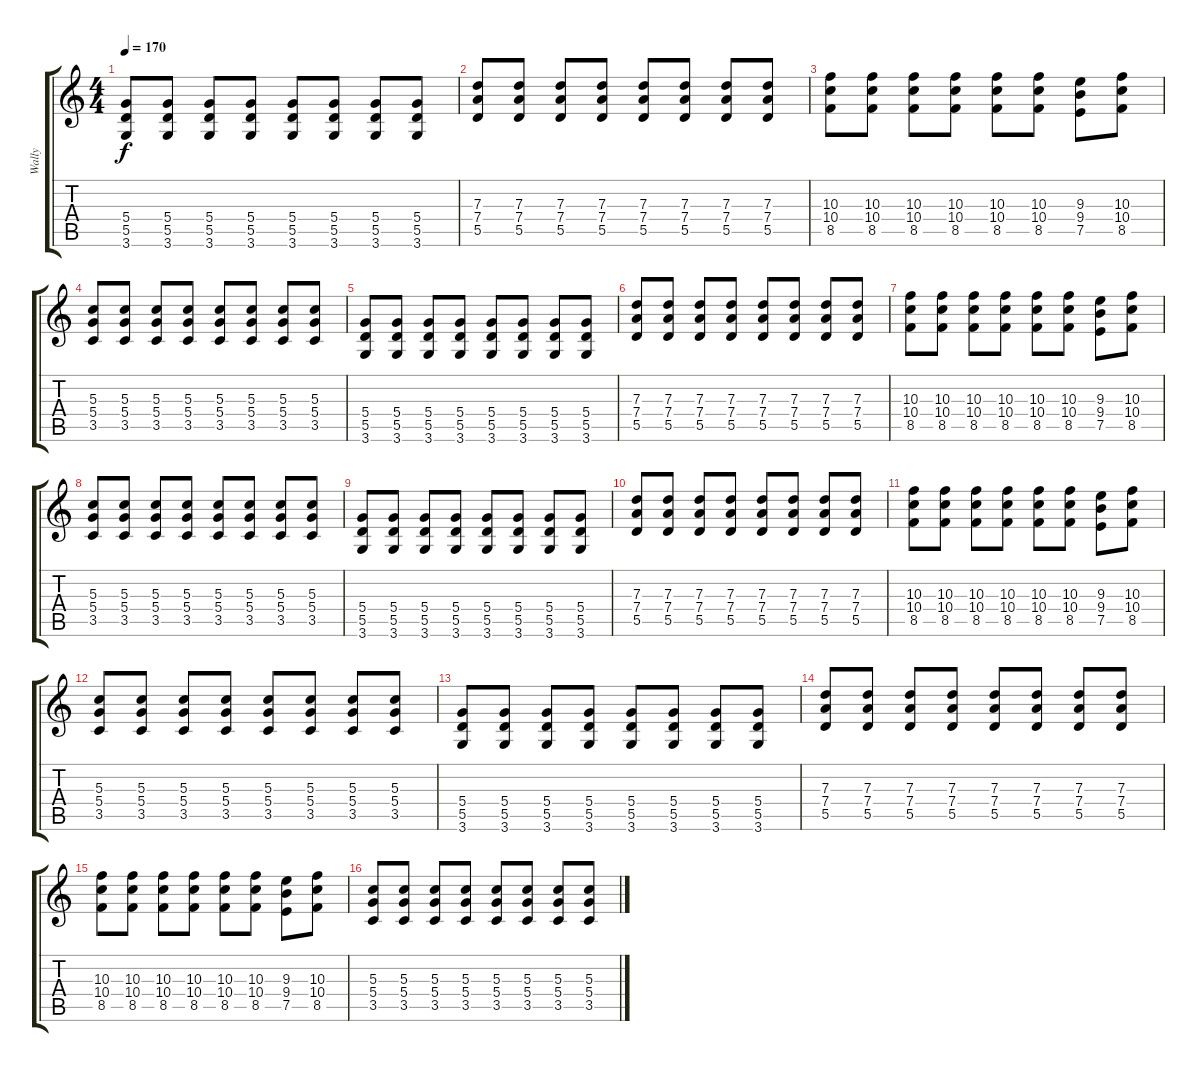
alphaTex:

\track ("Wally" "Wally") {instrument distortionguitar}
\staff {score tabs}
\tuning (E4 B3 G3 D3 A2 E2) {hide}
\ts (4 4)
\tempo 170
\clef g2
\ks c
(5.4 5.5 3.6).8{dy f} (5.4 5.5 3.6).8 (5.4 5.5 3.6).8 (5.4 5.5 3.6).8 (5.4 5.5 3.6).8 (5.4 5.5 3.6).8 (5.4 5.5 3.6).8 (5.4 5.5 3.6).8 |
(7.3 7.4 5.5).8 (7.3 7.4 5.5).8 (7.3 7.4 5.5).8 (7.3 7.4 5.5).8 (7.3 7.4 5.5).8 (7.3 7.4 5.5).8 (7.3 7.4 5.5).8 (7.3 7.4 5.5).8 |
(10.3 10.4 8.5).8 (10.3 10.4 8.5).8 (10.3 10.4 8.5).8 (10.3 10.4 8.5).8 (10.3 10.4 8.5).8 (10.3 10.4 8.5).8 (9.3 9.4 7.5).8 (10.3 10.4 8.5).8 |
(5.3 5.4 3.5).8 (5.3 5.4 3.5).8 (5.3 5.4 3.5).8 (5.3 5.4 3.5).8 (5.3 5.4 3.5).8 (5.3 5.4 3.5).8 (5.3 5.4 3.5).8 (5.3 5.4 3.5).8 |
(5.4 5.5 3.6).8 (5.4 5.5 3.6).8 (5.4 5.5 3.6).8 (5.4 5.5 3.6).8 (5.4 5.5 3.6).8 (5.4 5.5 3.6).8 (5.4 5.5 3.6).8 (5.4 5.5 3.6).8 |
(7.3 7.4 5.5).8 (7.3 7.4 5.5).8 (7.3 7.4 5.5).8 (7.3 7.4 5.5).8 (7.3 7.4 5.5).8 (7.3 7.4 5.5).8 (7.3 7.4 5.5).8 (7.3 7.4 5.5).8 |
(10.3 10.4 8.5).8 (10.3 10.4 8.5).8 (10.3 10.4 8.5).8 (10.3 10.4 8.5).8 (10.3 10.4 8.5).8 (10.3 10.4 8.5).8 (9.3 9.4 7.5).8 (10.3 10.4 8.5).8 |
(5.3 5.4 3.5).8 (5.3 5.4 3.5).8 (5.3 5.4 3.5).8 (5.3 5.4 3.5).8 (5.3 5.4 3.5).8 (5.3 5.4 3.5).8 (5.3 5.4 3.5).8 (5.3 5.4 3.5).8 |
(5.4 5.5 3.6).8 (5.4 5.5 3.6).8 (5.4 5.5 3.6).8 (5.4 5.5 3.6).8 (5.4 5.5 3.6).8 (5.4 5.5 3.6).8 (5.4 5.5 3.6).8 (5.4 5.5 3.6).8 |
(7.3 7.4 5.5).8 (7.3 7.4 5.5).8 (7.3 7.4 5.5).8 (7.3 7.4 5.5).8 (7.3 7.4 5.5).8 (7.3 7.4 5.5).8 (7.3 7.4 5.5).8 (7.3 7.4 5.5).8 |
(10.3 10.4 8.5).8 (10.3 10.4 8.5).8 (10.3 10.4 8.5).8 (10.3 10.4 8.5).8 (10.3 10.4 8.5).8 (10.3 10.4 8.5).8 (9.3 9.4 7.5).8 (10.3 10.4 8.5).8 |
(5.3 5.4 3.5).8 (5.3 5.4 3.5).8 (5.3 5.4 3.5).8 (5.3 5.4 3.5).8 (5.3 5.4 3.5).8 (5.3 5.4 3.5).8 (5.3 5.4 3.5).8 (5.3 5.4 3.5).8 |
(5.4 5.5 3.6).8 (5.4 5.5 3.6).8 (5.4 5.5 3.6).8 (5.4 5.5 3.6).8 (5.4 5.5 3.6).8 (5.4 5.5 3.6).8 (5.4 5.5 3.6).8 (5.4 5.5 3.6).8 |
(7.3 7.4 5.5).8 (7.3 7.4 5.5).8 (7.3 7.4 5.5).8 (7.3 7.4 5.5).8 (7.3 7.4 5.5).8 (7.3 7.4 5.5).8 (7.3 7.4 5.5).8 (7.3 7.4 5.5).8 |
(10.3 10.4 8.5).8 (10.3 10.4 8.5).8 (10.3 10.4 8.5).8 (10.3 10.4 8.5).8 (10.3 10.4 8.5).8 (10.3 10.4 8.5).8 (9.3 9.4 7.5).8 (10.3 10.4 8.5).8 |
(5.3 5.4 3.5).8 (5.3 5.4 3.5).8 (5.3 5.4 3.5).8 (5.3 5.4 3.5).8 (5.3 5.4 3.5).8 (5.3 5.4 3.5).8 (5.3 5.4 3.5).8 (5.3 5.4 3.5).8
